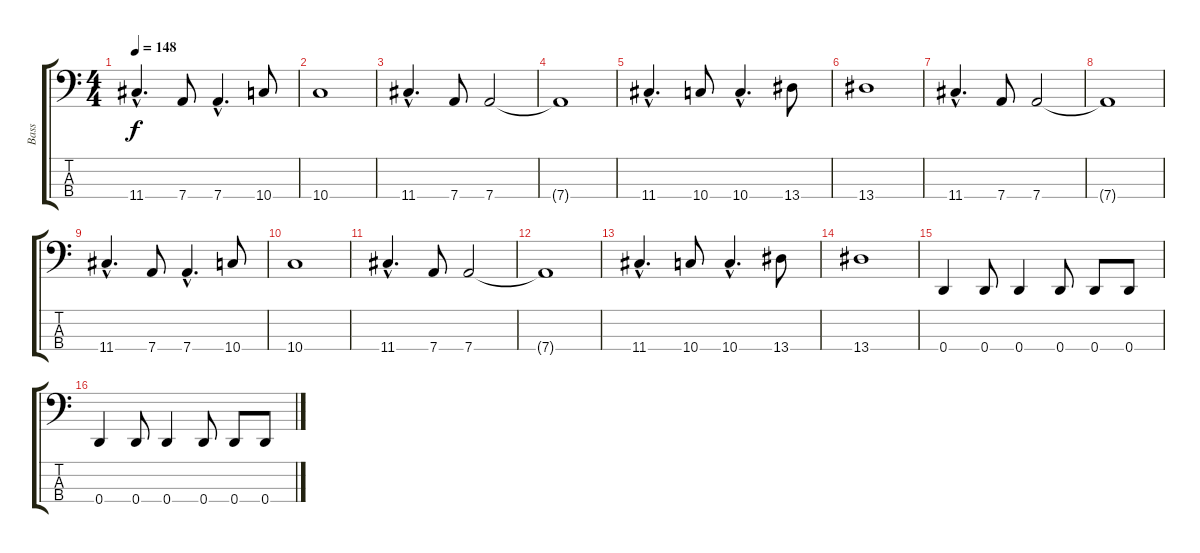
\track ("Bass" "Bass") {instrument electricbassfinger}
\staff {score tabs}
\tuning (G2 D2 A1 D1) {hide}
\ts (4 4)
\tempo 148
\clef f4
\ks c
11.4{hac}.4{d dy f} 7.4.8 7.4{hac}.4{d} 10.4.8 |
10.4.1 |
11.4{hac}.4{d} 7.4.8 7.4.2 |
7.4{t}.1 |
11.4{hac}.4{d} 10.4.8 10.4{hac}.4{d} 13.4.8 |
13.4.1 |
11.4{hac}.4{d} 7.4.8 7.4.2 |
7.4{t}.1 |
11.4{hac}.4{d} 7.4.8 7.4{hac}.4{d} 10.4.8 |
10.4.1 |
11.4{hac}.4{d} 7.4.8 7.4.2 |
7.4{t}.1 |
11.4{hac}.4{d} 10.4.8 10.4{hac}.4{d} 13.4.8 |
13.4.1 |
0.4.4 0.4.8 0.4.4 0.4.8 0.4.8 0.4.8 |
0.4.4 0.4.8 0.4.4 0.4.8 0.4.8 0.4.8
